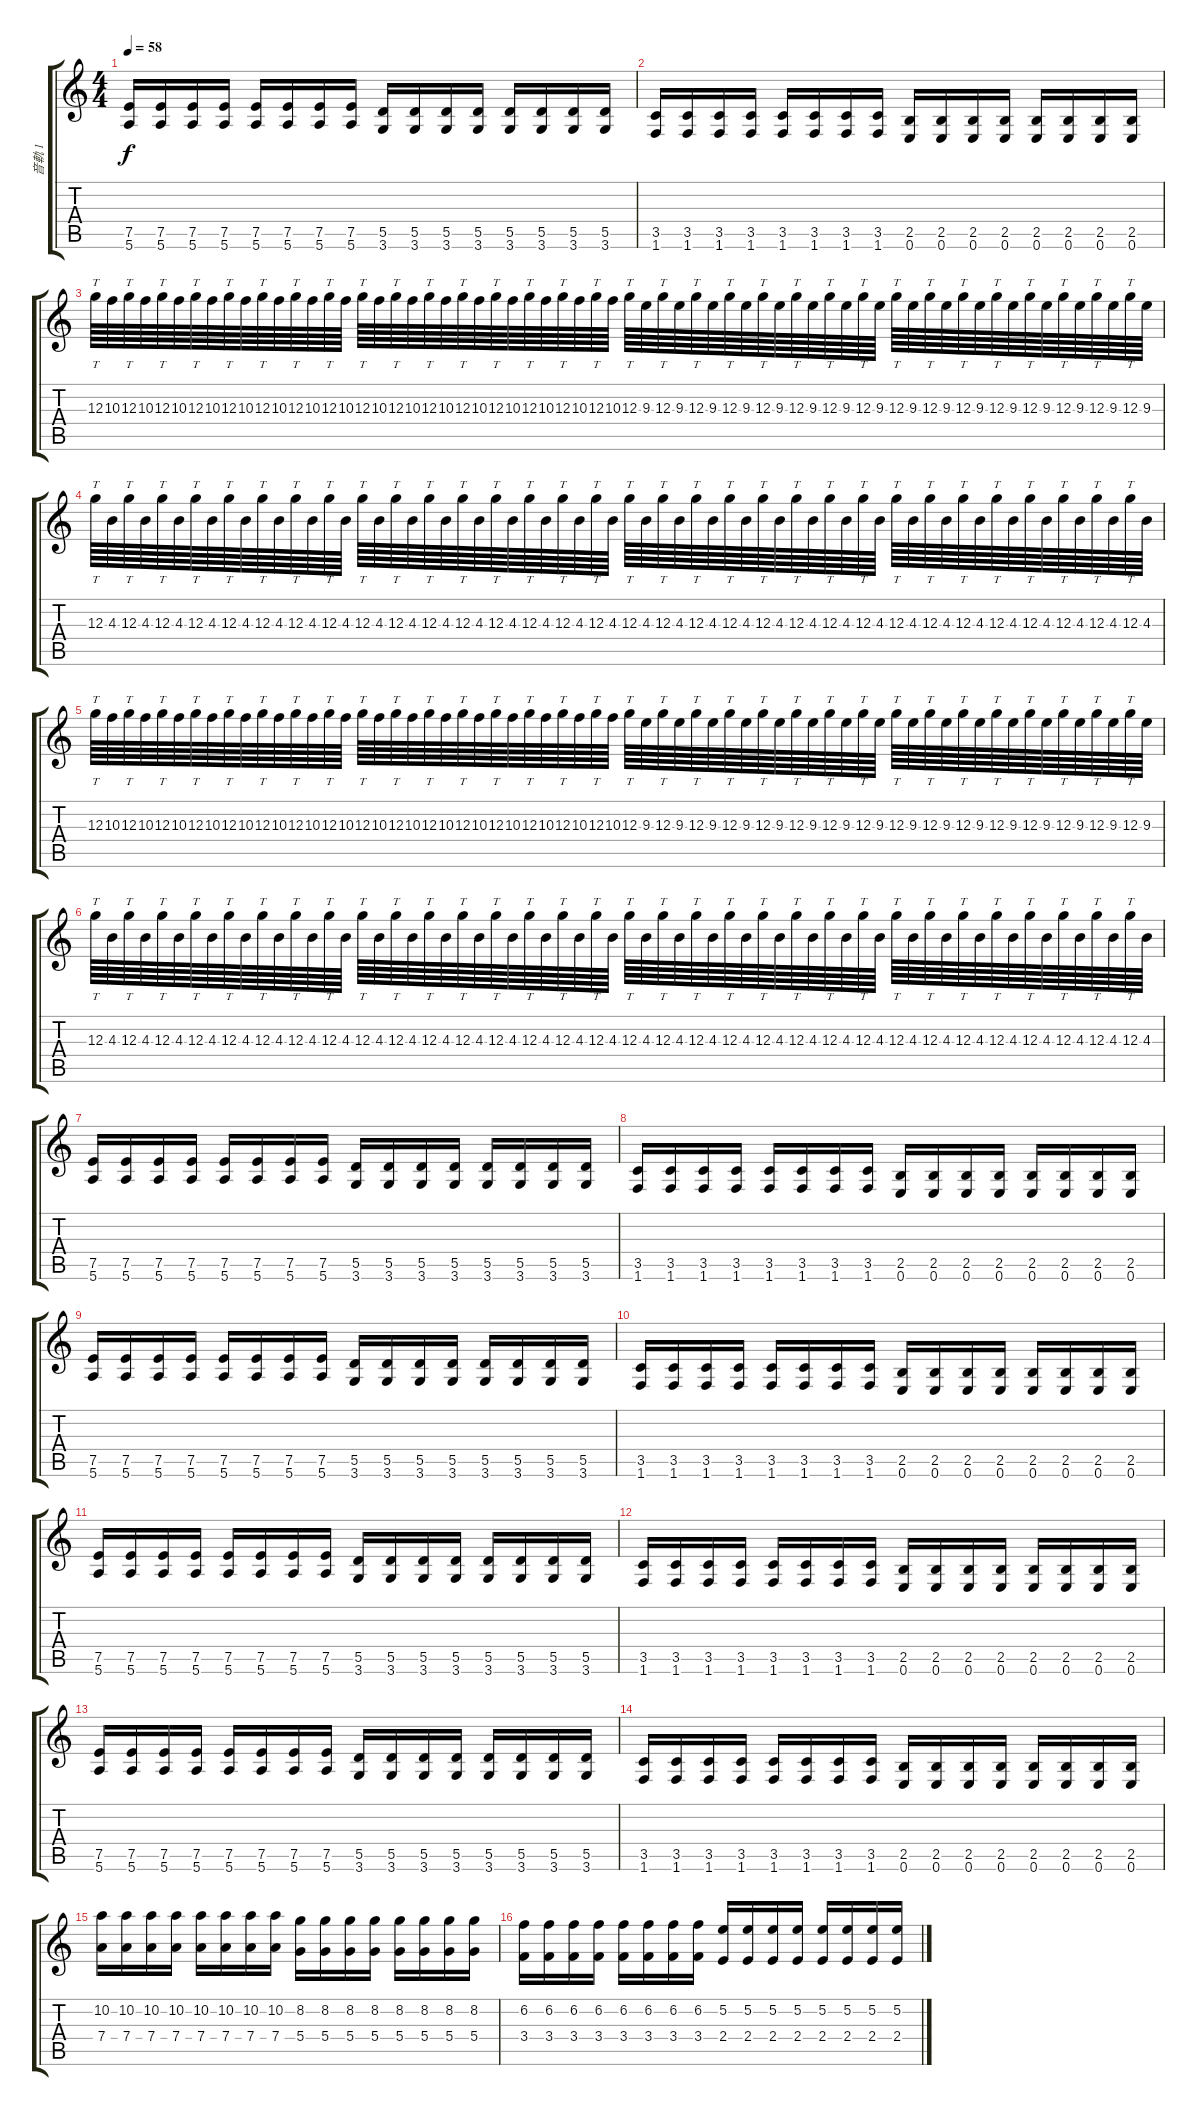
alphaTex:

\track ("音軌 1" "音軌 1") {instrument overdrivenguitar}
\staff {score tabs}
\tuning (E4 B3 G3 D3 A2 E2) {hide}
\ts (4 4)
\tempo 58
\clef g2
\ks c
(7.5 5.6).16{dy f} (7.5 5.6).16 (7.5 5.6).16 (7.5 5.6).16 (7.5 5.6).16 (7.5 5.6).16 (7.5 5.6).16 (7.5 5.6).16 (5.5 3.6).16 (5.5 3.6).16 (5.5 3.6).16 (5.5 3.6).16 (5.5 3.6).16 (5.5 3.6).16 (5.5 3.6).16 (5.5 3.6).16 |
(3.5 1.6).16 (3.5 1.6).16 (3.5 1.6).16 (3.5 1.6).16 (3.5 1.6).16 (3.5 1.6).16 (3.5 1.6).16 (3.5 1.6).16 (2.5 0.6).16 (2.5 0.6).16 (2.5 0.6).16 (2.5 0.6).16 (2.5 0.6).16 (2.5 0.6).16 (2.5 0.6).16 (2.5 0.6).16 |
12.3.64{tt} 10.3.64 12.3.64{tt} 10.3.64 12.3.64{tt} 10.3.64 12.3.64{tt} 10.3.64 12.3.64{tt} 10.3.64 12.3.64{tt} 10.3.64 12.3.64{tt} 10.3.64 12.3.64{tt} 10.3.64 12.3.64{tt} 10.3.64 12.3.64{tt} 10.3.64 12.3.64{tt} 10.3.64 12.3.64{tt} 10.3.64 12.3.64{tt} 10.3.64 12.3.64{tt} 10.3.64 12.3.64{tt} 10.3.64 12.3.64{tt} 10.3.64 12.3.64{tt} 9.3.64 12.3.64{tt} 9.3.64 12.3.64{tt} 9.3.64 12.3.64{tt} 9.3.64 12.3.64{tt} 9.3.64 12.3.64{tt} 9.3.64 12.3.64{tt} 9.3.64 12.3.64{tt} 9.3.64 12.3.64{tt} 9.3.64 12.3.64{tt} 9.3.64 12.3.64{tt} 9.3.64 12.3.64{tt} 9.3.64 12.3.64{tt} 9.3.64 12.3.64{tt} 9.3.64 12.3.64{tt} 9.3.64 12.3.64{tt} 9.3.64 |
12.3.64{tt} 4.3.64 12.3.64{tt} 4.3.64 12.3.64{tt} 4.3.64 12.3.64{tt} 4.3.64 12.3.64{tt} 4.3.64 12.3.64{tt} 4.3.64 12.3.64{tt} 4.3.64 12.3.64{tt} 4.3.64 12.3.64{tt} 4.3.64 12.3.64{tt} 4.3.64 12.3.64{tt} 4.3.64 12.3.64{tt} 4.3.64 12.3.64{tt} 4.3.64 12.3.64{tt} 4.3.64 12.3.64{tt} 4.3.64 12.3.64{tt} 4.3.64 12.3.64{tt} 4.3.64 12.3.64{tt} 4.3.64 12.3.64{tt} 4.3.64 12.3.64{tt} 4.3.64 12.3.64{tt} 4.3.64 12.3.64{tt} 4.3.64 12.3.64{tt} 4.3.64 12.3.64{tt} 4.3.64 12.3.64{tt} 4.3.64 12.3.64{tt} 4.3.64 12.3.64{tt} 4.3.64 12.3.64{tt} 4.3.64 12.3.64{tt} 4.3.64 12.3.64{tt} 4.3.64 12.3.64{tt} 4.3.64 12.3.64{tt} 4.3.64 |
12.3.64{tt} 10.3.64 12.3.64{tt} 10.3.64 12.3.64{tt} 10.3.64 12.3.64{tt} 10.3.64 12.3.64{tt} 10.3.64 12.3.64{tt} 10.3.64 12.3.64{tt} 10.3.64 12.3.64{tt} 10.3.64 12.3.64{tt} 10.3.64 12.3.64{tt} 10.3.64 12.3.64{tt} 10.3.64 12.3.64{tt} 10.3.64 12.3.64{tt} 10.3.64 12.3.64{tt} 10.3.64 12.3.64{tt} 10.3.64 12.3.64{tt} 10.3.64 12.3.64{tt} 9.3.64 12.3.64{tt} 9.3.64 12.3.64{tt} 9.3.64 12.3.64{tt} 9.3.64 12.3.64{tt} 9.3.64 12.3.64{tt} 9.3.64 12.3.64{tt} 9.3.64 12.3.64{tt} 9.3.64 12.3.64{tt} 9.3.64 12.3.64{tt} 9.3.64 12.3.64{tt} 9.3.64 12.3.64{tt} 9.3.64 12.3.64{tt} 9.3.64 12.3.64{tt} 9.3.64 12.3.64{tt} 9.3.64 12.3.64{tt} 9.3.64 |
12.3.64{tt} 4.3.64 12.3.64{tt} 4.3.64 12.3.64{tt} 4.3.64 12.3.64{tt} 4.3.64 12.3.64{tt} 4.3.64 12.3.64{tt} 4.3.64 12.3.64{tt} 4.3.64 12.3.64{tt} 4.3.64 12.3.64{tt} 4.3.64 12.3.64{tt} 4.3.64 12.3.64{tt} 4.3.64 12.3.64{tt} 4.3.64 12.3.64{tt} 4.3.64 12.3.64{tt} 4.3.64 12.3.64{tt} 4.3.64 12.3.64{tt} 4.3.64 12.3.64{tt} 4.3.64 12.3.64{tt} 4.3.64 12.3.64{tt} 4.3.64 12.3.64{tt} 4.3.64 12.3.64{tt} 4.3.64 12.3.64{tt} 4.3.64 12.3.64{tt} 4.3.64 12.3.64{tt} 4.3.64 12.3.64{tt} 4.3.64 12.3.64{tt} 4.3.64 12.3.64{tt} 4.3.64 12.3.64{tt} 4.3.64 12.3.64{tt} 4.3.64 12.3.64{tt} 4.3.64 12.3.64{tt} 4.3.64 12.3.64{tt} 4.3.64 |
(7.5 5.6).16 (7.5 5.6).16 (7.5 5.6).16 (7.5 5.6).16 (7.5 5.6).16 (7.5 5.6).16 (7.5 5.6).16 (7.5 5.6).16 (5.5 3.6).16 (5.5 3.6).16 (5.5 3.6).16 (5.5 3.6).16 (5.5 3.6).16 (5.5 3.6).16 (5.5 3.6).16 (5.5 3.6).16 |
(3.5 1.6).16 (3.5 1.6).16 (3.5 1.6).16 (3.5 1.6).16 (3.5 1.6).16 (3.5 1.6).16 (3.5 1.6).16 (3.5 1.6).16 (2.5 0.6).16 (2.5 0.6).16 (2.5 0.6).16 (2.5 0.6).16 (2.5 0.6).16 (2.5 0.6).16 (2.5 0.6).16 (2.5 0.6).16 |
(7.5 5.6).16 (7.5 5.6).16 (7.5 5.6).16 (7.5 5.6).16 (7.5 5.6).16 (7.5 5.6).16 (7.5 5.6).16 (7.5 5.6).16 (5.5 3.6).16 (5.5 3.6).16 (5.5 3.6).16 (5.5 3.6).16 (5.5 3.6).16 (5.5 3.6).16 (5.5 3.6).16 (5.5 3.6).16 |
(3.5 1.6).16 (3.5 1.6).16 (3.5 1.6).16 (3.5 1.6).16 (3.5 1.6).16 (3.5 1.6).16 (3.5 1.6).16 (3.5 1.6).16 (2.5 0.6).16 (2.5 0.6).16 (2.5 0.6).16 (2.5 0.6).16 (2.5 0.6).16 (2.5 0.6).16 (2.5 0.6).16 (2.5 0.6).16 |
(7.5 5.6).16 (7.5 5.6).16 (7.5 5.6).16 (7.5 5.6).16 (7.5 5.6).16 (7.5 5.6).16 (7.5 5.6).16 (7.5 5.6).16 (5.5 3.6).16 (5.5 3.6).16 (5.5 3.6).16 (5.5 3.6).16 (5.5 3.6).16 (5.5 3.6).16 (5.5 3.6).16 (5.5 3.6).16 |
(3.5 1.6).16 (3.5 1.6).16 (3.5 1.6).16 (3.5 1.6).16 (3.5 1.6).16 (3.5 1.6).16 (3.5 1.6).16 (3.5 1.6).16 (2.5 0.6).16 (2.5 0.6).16 (2.5 0.6).16 (2.5 0.6).16 (2.5 0.6).16 (2.5 0.6).16 (2.5 0.6).16 (2.5 0.6).16 |
(7.5 5.6).16 (7.5 5.6).16 (7.5 5.6).16 (7.5 5.6).16 (7.5 5.6).16 (7.5 5.6).16 (7.5 5.6).16 (7.5 5.6).16 (5.5 3.6).16 (5.5 3.6).16 (5.5 3.6).16 (5.5 3.6).16 (5.5 3.6).16 (5.5 3.6).16 (5.5 3.6).16 (5.5 3.6).16 |
(3.5 1.6).16 (3.5 1.6).16 (3.5 1.6).16 (3.5 1.6).16 (3.5 1.6).16 (3.5 1.6).16 (3.5 1.6).16 (3.5 1.6).16 (2.5 0.6).16 (2.5 0.6).16 (2.5 0.6).16 (2.5 0.6).16 (2.5 0.6).16 (2.5 0.6).16 (2.5 0.6).16 (2.5 0.6).16 |
(10.2 7.4).16 (10.2 7.4).16 (10.2 7.4).16 (10.2 7.4).16 (10.2 7.4).16 (10.2 7.4).16 (10.2 7.4).16 (10.2 7.4).16 (8.2 5.4).16 (8.2 5.4).16 (8.2 5.4).16 (8.2 5.4).16 (8.2 5.4).16 (8.2 5.4).16 (8.2 5.4).16 (8.2 5.4).16 |
(6.2 3.4).16 (6.2 3.4).16 (6.2 3.4).16 (6.2 3.4).16 (6.2 3.4).16 (6.2 3.4).16 (6.2 3.4).16 (6.2 3.4).16 (5.2 2.4).16 (5.2 2.4).16 (5.2 2.4).16 (5.2 2.4).16 (5.2 2.4).16 (5.2 2.4).16 (5.2 2.4).16 (5.2 2.4).16
